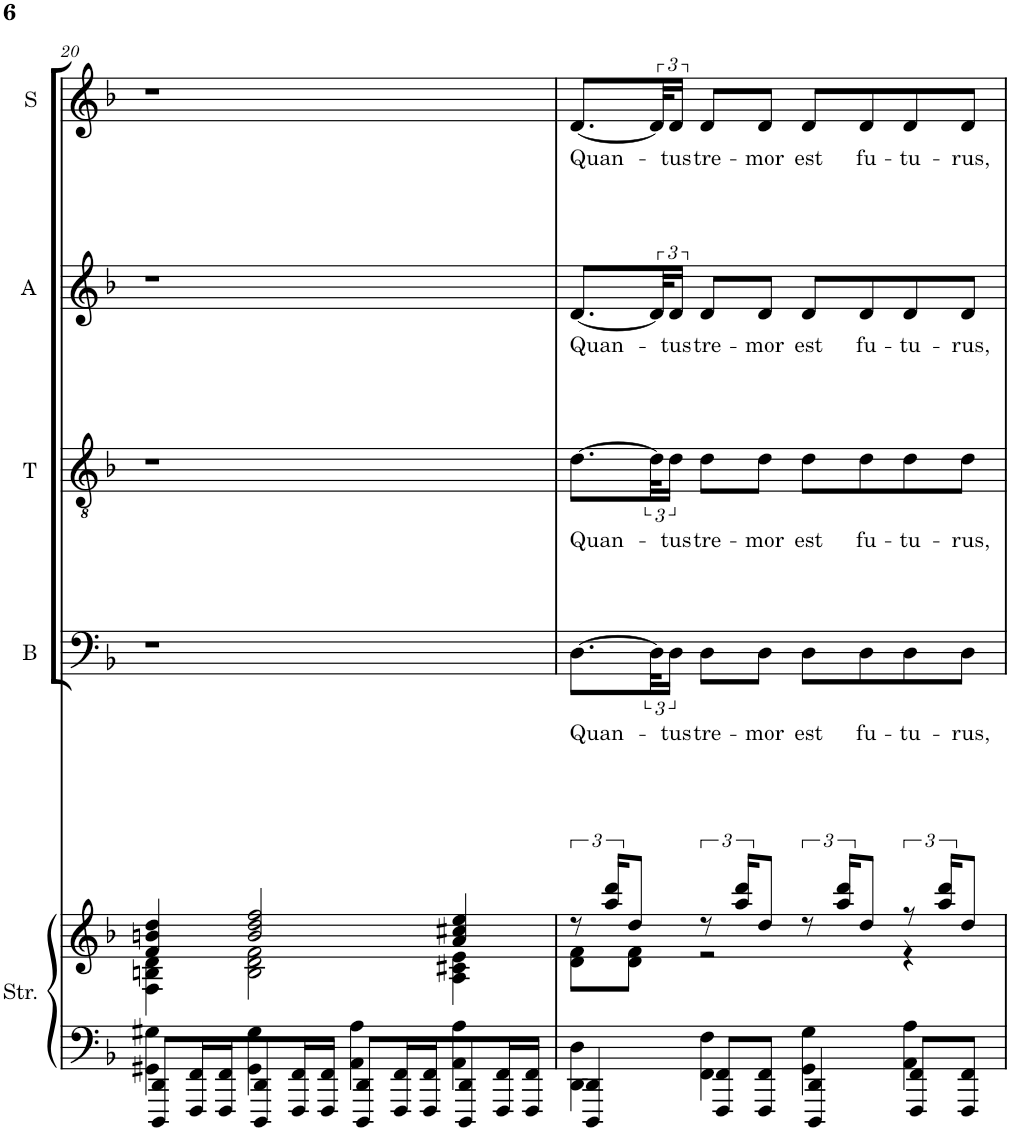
**kern	**kern	**kern	**text	**kern	**text	**kern	**text	**kern	**text
*part5	*part5	*part4	*part4	*part3	*part3	*part2	*part2	*part1	*part1
*staff6	*staff5	*staff4	*staff4	*staff3	*staff3	*staff2	*staff2	*staff1	*staff1
*I"Strings	*	*I"Bass	*	*I"Tenor	*	*I"Alto	*	*I"Soprano	*
*I'Str.	*	*I'B	*	*I'T	*	*I'A	*	*I'S	*
!!LO:PB:g=z
*clefF4	*clefG2	*clefF4	*	*clefGv2	*	*clefG2	*	*clefG2	*
*k[b-]	*k[b-]	*k[b-]	*	*k[b-]	*	*k[b-]	*	*k[b-]	*
*F:	*F:	*F:	*	*F:	*	*F:	*	*F:	*
*M4/4	*M4/4	*M4/4	*	*M4/4	*	*M4/4	*	*M4/4	*
=20	=20	=20	=20	=20	=20	=20	=20	=20	=20
*^	*^	*	*	*	*	*	*	*	*
8DDD/ 8DD/L	4GG#X\ 4G#X\	4f/ 4bn/ 4dd/	4F\ 4Bn\ 4d\	1r	.	1r	.	1r	.	1r	.
16FFF/ 16FF/L	.	.	.	.	.	.	.	.	.	.	.
16FFF/ 16FF/J	.	.	.	.	.	.	.	.	.	.	.
8DDD/ 8DD/	4GG#\ 4G#\	2b/ 2dd/ 2ff/	2B\ 2d\ 2f\	.	.	.	.	.	.	.	.
16FFF/ 16FF/L	.	.	.	.	.	.	.	.	.	.	.
16FFF/ 16FF/JJ	.	.	.	.	.	.	.	.	.	.	.
8DDD/ 8DD/L	4AA\ 4A\	.	.	.	.	.	.	.	.	.	.
16FFF/ 16FF/L	.	.	.	.	.	.	.	.	.	.	.
16FFF/ 16FF/J	.	.	.	.	.	.	.	.	.	.	.
8DDD/ 8DD/	4AA\ 4A\	4a/ 4cc#X/ 4ee/	4A\ 4c#X\ 4e\	.	.	.	.	.	.	.	.
16FFF/ 16FF/L	.	.	.	.	.	.	.	.	.	.	.
16FFF/ 16FF/JJ	.	.	.	.	.	.	.	.	.	.	.
=21	=21	=21	=21	=21	=21	=21	=21	=21	=21	=21	=21
!	!	!	!	!	!LO:LY:b	!	!LO:LY:b	!	!LO:LY:b	!	!LO:LY:b
4DDD/ 4DD/	4DD\ 4D\	12r	8d\ 8f\L	[8.D\L	Quan-	[8.d\L	Quan-	[8.d/L	Quan-	[8.d/L	Quan-
.	.	24aa/ 24ddd/KL	.	.	.	.	.	.	.	.	.
.	.	8dd/J	8d\ 8f\J	.	.	.	.	.	.	.	.
.	.	.	.	48D\LL]	.	48d\LL]	.	48d/LL]	.	48d/LL]	.
!	!	!	!	!	!LO:LY:b	!	!LO:LY:b	!	!LO:LY:b	!	!LO:LY:b
.	.	.	.	24D\JJ	-tus	24d\JJ	-tus	24d/JJ	-tus	24d/JJ	-tus
!	!	!	!	!	!LO:LY:b	!	!LO:LY:b	!	!LO:LY:b	!	!LO:LY:b
8FFF/ 8FF/L	4FF\ 4F\	12r	2r	8D\L	tre-	8d\L	tre-	8d/L	tre-	8d/L	tre-
.	.	24aa/ 24ddd/KL	.	.	.	.	.	.	.	.	.
!	!	!	!	!	!LO:LY:b	!	!LO:LY:b	!	!LO:LY:b	!	!LO:LY:b
8FFF/ 8FF/J	.	8dd/J	.	8D\J	-mor	8d\J	-mor	8d/J	-mor	8d/J	-mor
!	!	!	!	!	!LO:LY:b	!	!LO:LY:b	!	!LO:LY:b	!	!LO:LY:b
4DDD/ 4DD/	4GG\ 4G\	12r	.	8D\L	est	8d\L	est	8d/L	est	8d/L	est
.	.	24aa/ 24ddd/KL	.	.	.	.	.	.	.	.	.
!	!	!	!	!	!LO:LY:b	!	!LO:LY:b	!	!LO:LY:b	!	!LO:LY:b
.	.	8dd/J	.	8D\	fu-	8d\	fu-	8d/	fu-	8d/	fu-
!	!	!	!	!	!LO:LY:b	!	!LO:LY:b	!	!LO:LY:b	!	!LO:LY:b
8FFF/ 8FF/L	4AA\ 4A\	12r	4r	8D\	-tu-	8d\	-tu-	8d/	-tu-	8d/	-tu-
.	.	24aa/ 24ddd/KL	.	.	.	.	.	.	.	.	.
!	!	!	!	!	!LO:LY:b	!	!LO:LY:b	!	!LO:LY:b	!	!LO:LY:b
8FFF/ 8FF/J	.	8dd/J	.	8D\J	-rus,	8d\J	-rus,	8d/J	-rus,	8d/J	-rus,
*v	*v	*	*	*	*	*	*	*	*	*	*
*	*v	*v	*	*	*	*	*	*	*	*
=	=	=	=	=	=	=	=	=	=
*-	*-	*-	*-	*-	*-	*-	*-	*-	*-
